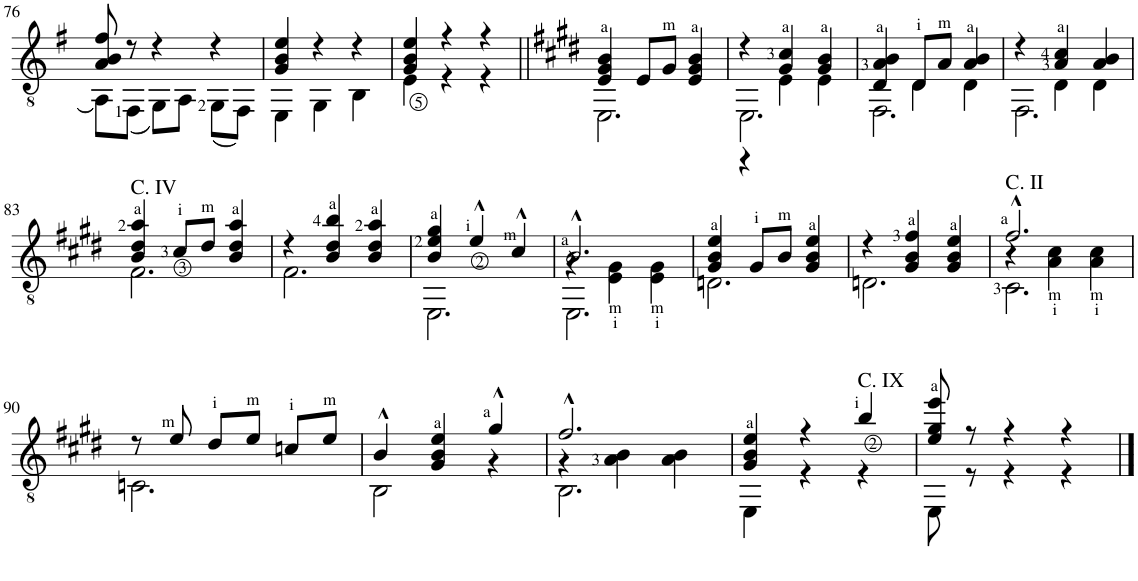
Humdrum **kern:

**kern
*part1
*staff1
*I"Guitar
*I'Guit.
!!LO:PB:g=z
*clefGv2
*k[f#]
*M3/4
=76
*^
8A/ 8B/ 8f#/	8AA\L]
8r	(8FF#\J
4r	8GG\L)
.	8AA\J
4r	(8GG\L
.	8FF#\J)
=77	=77
4G/ 4B/ 4e/	4EE\
4r	4GG\
4r	4BB\
=78	=78
4G/ 4B/ 4e/	4E\
4r	4r
4r	4r
=79||	=79||
*k[f#c#g#d#]	*
4E/ 4G#/ 4B/	2.EE\
8E/L	.
8G#/J	.
4E/ 4G#/ 4B/	.
=80	=80
*	*^
4r	2.EE\	4r
4G#/ 4c#/	.	4E\
4G#/ 4B/	.	4E\
=81	=81	=81
4D#/ 4A/ 4B/	2.FF#\	4ryy
8D#/L	.	4D#\
8A/J	.	.
4A/ 4B/	.	4D#\
=82	=82	=82
4r	2.FF#\	4ryy
4A/ 4c#/	.	4D#\
4A/ 4B/	.	4D#\
!!LO:LB:g=z	!!	!!
=83	=83	=83
!LO:TX:a:t=C. IV	!	!
*	*v	*v
4B/ 4d#/ 4a/	2.F#\
8c#/L	.
8d#/J	.
4B/ 4d#/ 4a/	.
=84	=84
4r	2.F#\
4B/ 4d#/ 4b/	.
4B/ 4d#/ 4a/	.
=85	=85
4B/ 4e/ 4g#/	2.EE\
4e^^/	.
4c#^^/	.
=86	=86
*	*^
2.B^^/	4r	2.EE\
.	4E\ 4G#\	.
.	4E\ 4G#\	.
*	*v	*v
=87	=87
4G#/ 4B/ 4e/	2.Dn\
8G#/L	.
8B/J	.
4G#/ 4B/ 4e/	.
=88	=88
4r	2.Dn\
4G#/ 4B/ 4f#/	.
4G#/ 4B/ 4e/	.
=89	=89
*	*^
!LO:TX:a:t=C. II	!	!
2.f#^^/	4r	2.C#\
.	4A\ 4c#\	.
.	4A\ 4c#\	.
*	*v	*v
!!LO:LB:g=z
=90	=90
8r	2.Cn\
8e/	.
8d#/L	.
8e/J	.
8cn/L	.
8e/J	.
=91	=91
4B^^/	2BB\
4G#/ 4B/ 4e/	.
4g#^^/	4r
=92	=92
*	*^
2.f#^^/	4r	2.BB\
.	4A\ 4B\	.
.	4A\ 4B\	.
*	*v	*v
=93	=93
4G#/ 4B/ 4e/	4EE\
4r	4r
!LO:TX:a:t=C. IX	!
4b/	4r
=94	=94
8e/ 8g#/ 8ee/	8EE\
8r	8r
4r	4r
4r	4r
*v	*v
==
*-
